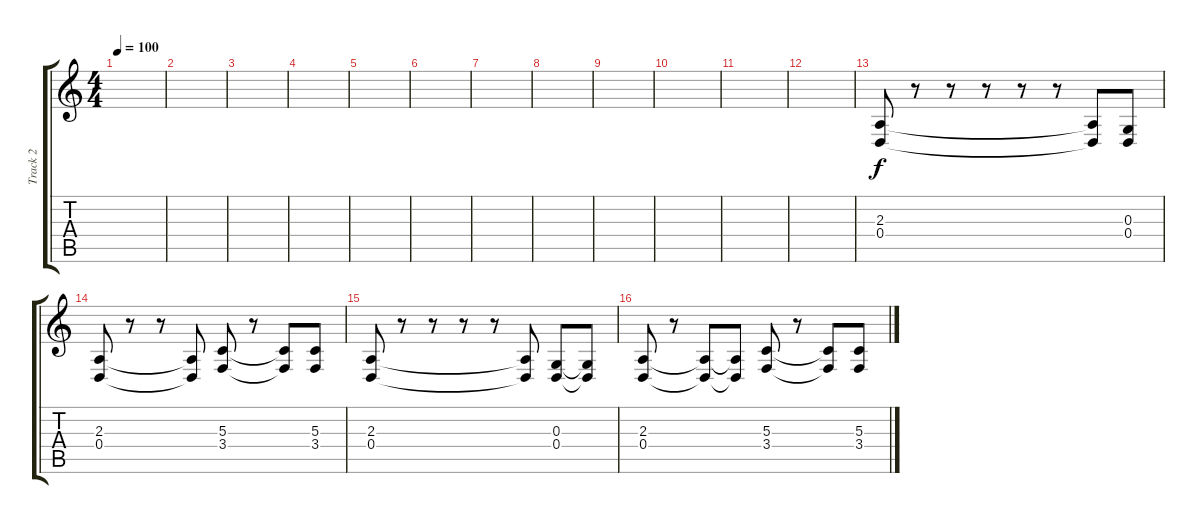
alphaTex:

\track ("Track 2" "Track 2") {instrument choiraahs}
\staff {score tabs}
\tuning (E4 B3 G3 D3 A2 E2) {hide}
\ts (4 4)
\tempo 100
\clef g2
\ks c
|
|
|
|
|
|
|
|
|
|
|
|
(2.3 0.4).8 r.8 r.8 r.8 r.8 r.8 (2.3{t} 0.4{t}).8 (0.3 0.4).8 |
(2.3 0.4).8 r.8 r.8 (2.3{t} 0.4{t}).8 (5.3 3.4).8 r.8 (5.3{t} 3.4{t}).8 (5.3 3.4).8 |
(2.3 0.4).8 r.8 r.8 r.8 r.8 (2.3{t} 0.4{t}).8 (0.3 0.4).8 (0.3{t} 0.4{t}).8 |
(2.3 0.4).8 r.8 (2.3{t} 0.4{t}).8 (2.3{t} 0.4{t}).8 (5.3 3.4).8 r.8 (5.3{t} 3.4{t}).8 (5.3 3.4).8
